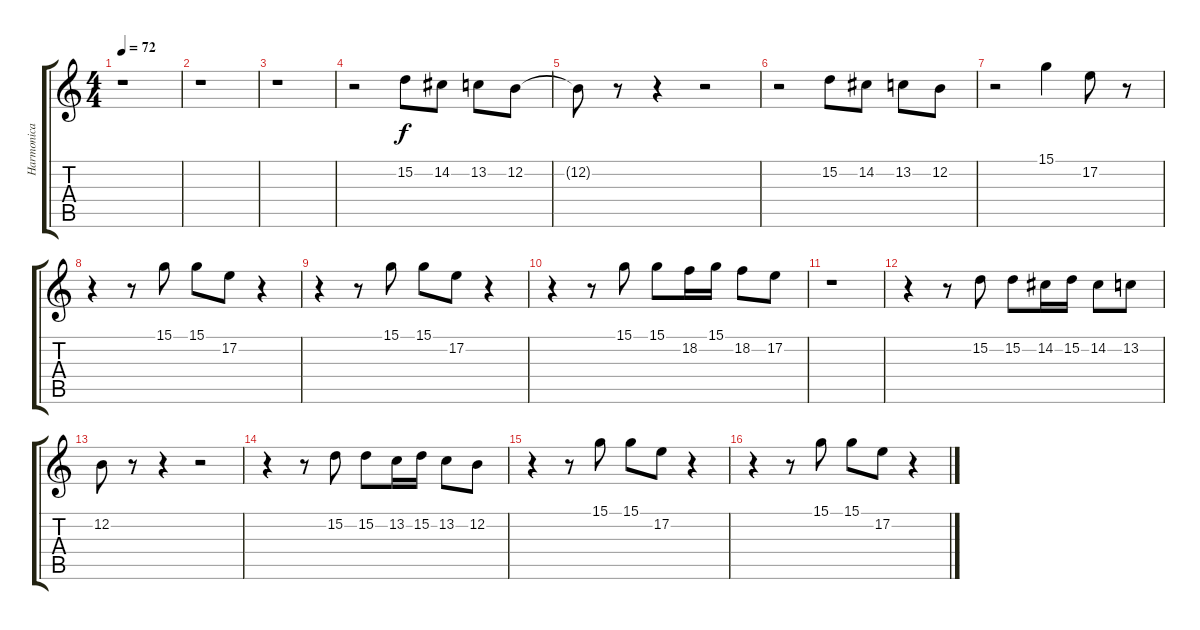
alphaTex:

\track ("Harmonica" "Harmonica") {instrument harmonica}
\staff {score tabs}
\tuning (E4 B3 G3 D3 A2 E2) {hide}
\ts (4 4)
\tempo 72
\clef g2
\ks c
r.1{dy f instrument harmonica} |
r.1 |
r.1 |
r.2 15.2.8 14.2.8 13.2.8 12.2.8 |
12.2{t}.8 r.8 r.4 r.2 |
r.2 15.2.8 14.2.8 13.2.8 12.2.8 |
r.2 15.1.4 17.2.8 r.8 |
r.4 r.8 15.1.8 15.1.8 17.2.8 r.4 |
r.4 r.8 15.1.8 15.1.8 17.2.8 r.4 |
r.4 r.8 15.1.8 15.1.8 18.2.16 15.1.16 18.2.8 17.2.8 |
r.1 |
r.4 r.8 15.2.8 15.2.8 14.2.16 15.2.16 14.2.8 13.2.8 |
12.2.8 r.8 r.4 r.2 |
r.4 r.8 15.2.8 15.2.8 13.2.16 15.2.16 13.2.8 12.2.8 |
r.4 r.8 15.1.8 15.1.8 17.2.8 r.4 |
r.4 r.8 15.1.8 15.1.8 17.2.8 r.4
